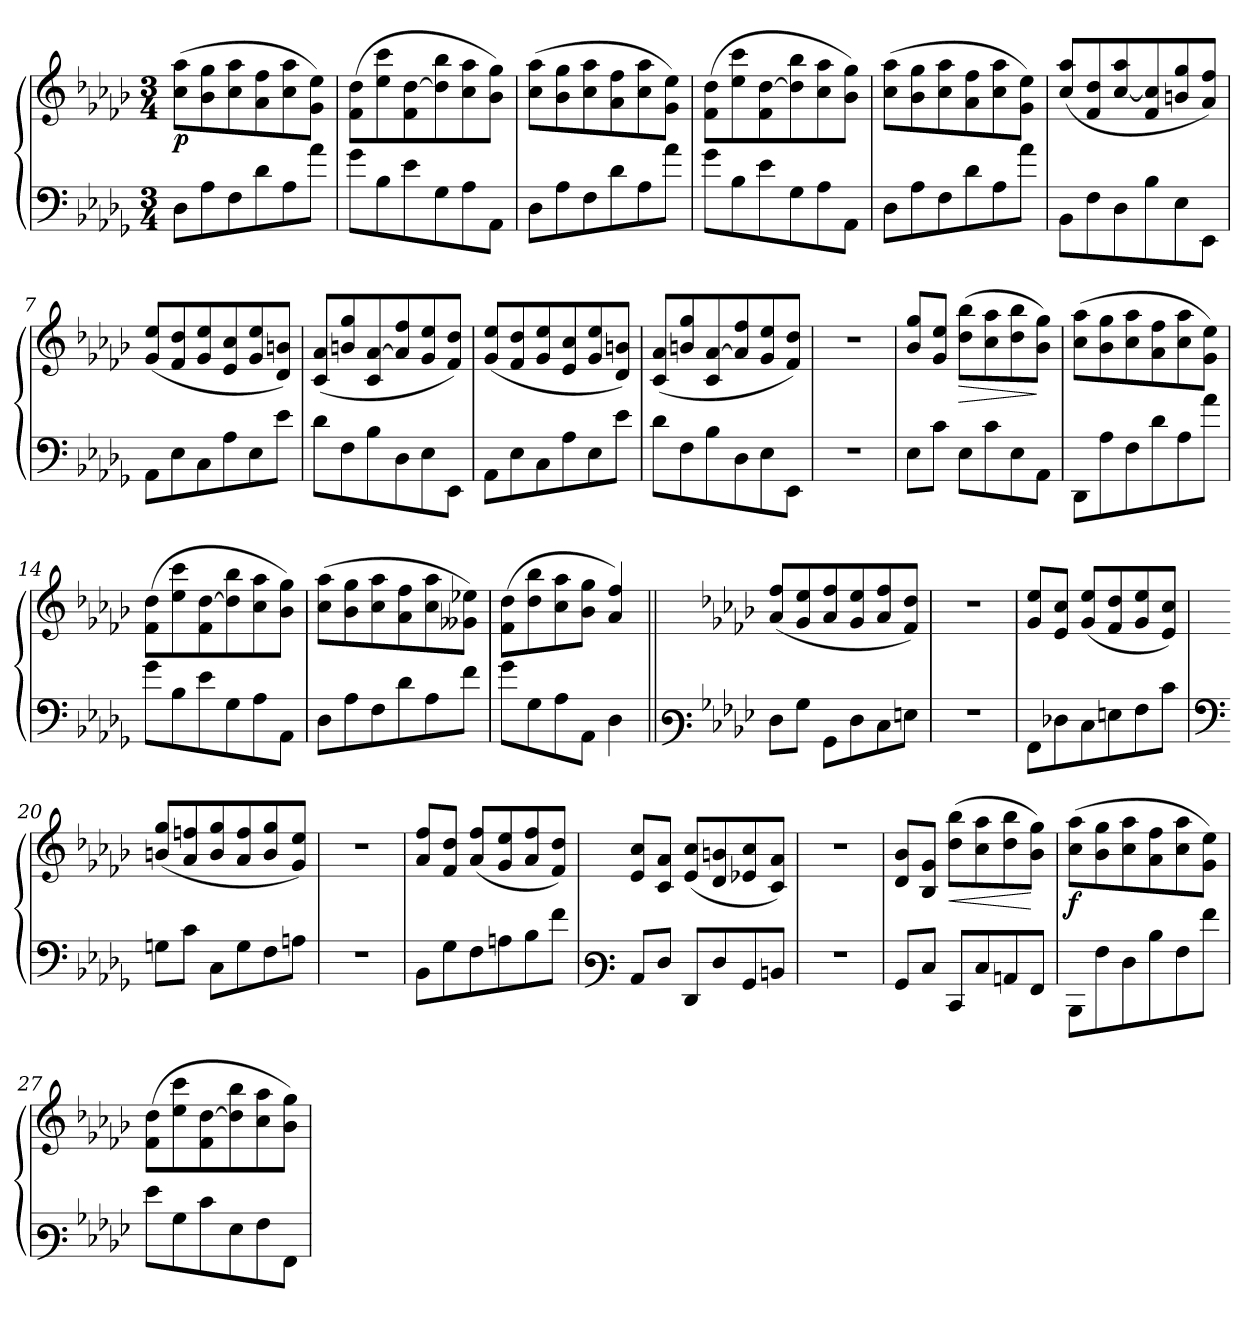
**kern	**kern	**dynam
*part1	*part1	*part1
*staff2	*staff1	*staff1/2
*clefF4	*clefG3	*
*k[b-e-a-d-g-]	*k[b-e-a-d-g-]	*
*M3/4	*M3/4	*
=1	=1	=1
!	!	!LO:DY:b
8D-\L	(>8a-\ 8ff\L	p
8A-\	8g-\ 8ee-\	.
8F\	8a-\ 8ff\	.
8d-\	8f\ 8dd-\	.
8A-\	8a-\ 8ff\	.
8a-\J	8e-\ 8cc\J)	.
=2	=2	=2
8g-\L	(>8d-\ 8b-\L	.
8B-\	8cc\ 8aa-\	.
8e-\	8d-\ [>8b-\	.
8G-\	8b-\] 8gg-\	.
8A-\	8a-\ 8ff\	.
8AA-\J	8g-\ 8ee-\J)	.
=3	=3	=3
8D-\L	(>8a-\ 8ff\L	.
8A-\	8g-\ 8ee-\	.
8F\	8a-\ 8ff\	.
8d-\	8f\ 8dd-\	.
8A-\	8a-\ 8ff\	.
8a-\J	8e-\ 8cc\J)	.
=4	=4	=4
8g-\L	(>8d-\ 8b-\L	.
8B-\	8cc\ 8aa-\	.
8e-\	8d-\ [>8b-\	.
8G-\	8b-\] 8gg-\	.
8A-\	8a-\ 8ff\	.
8AA-\J	8g-\ 8ee-\J)	.
!!LO:LB:g=z
=5	=5	=5
8D-\L	(>8a-\ 8ff\L	.
8A-\	8g-\ 8ee-\	.
8F\	8a-\ 8ff\	.
8d-\	8f\ 8dd-\	.
8A-\	8a-\ 8ff\	.
8a-\J	8e-\ 8cc\J)	.
=6	=6	=6
8BB-\L	(<8a-/ 8ff/L	.
8F\	8d-/ 8b-/	.
8D-\	[>8a-/ 8ff/	.
8B-\	8d-/ 8a-/]	.
8E-\	8gn/ 8ee-/	.
8EE-\J	8f/ 8dd-/J)	.
=7	=7	=7
8AA-\L	(<8e-/ 8cc/L	.
8E-\	8d-/ 8b-/	.
8C\	8e-/ 8cc/	.
8A-\	8c/ 8a-/	.
8E-\	8e-/ 8cc/	.
8e-\J	8B-/ 8gn/J)	.
=8	=8	=8
8d-\L	(<8A-/ 8f/L	.
8F\	8gn/ 8ee-/	.
8B-\	8A-/ [>8f/	.
8D-\	8f/] 8dd-/	.
8E-\	8e-/ 8cc/	.
8EE-\J	8d-/ 8b-/J)	.
!!LO:LB:g=z
=9	=9	=9
8AA-\L	(<8e-/ 8cc/L	.
8E-\	8d-/ 8b-/	.
8C\	8e-/ 8cc/	.
8A-\	8c/ 8a-/	.
8E-\	8e-/ 8cc/	.
8e-\J	8B-/ 8gn/J)	.
=10	=10	=10
8d-\L	(<8A-/ 8f/L	.
8F\	8gn/ 8ee-/	.
8B-\	8A-/ [>8f/	.
8D-\	8f/] 8dd-/	.
8E-\	8e-/ 8cc/	.
8EE-\J	8d-/ 8b-/J)	.
=11	=11	=11
2.r	2.r	.
=12	=12	=12
8E-\	8g-/ 8ee-/	.
8c\J	(8e-/ 8cc/J	.
!	!	!LO:HP:b
8E-\L	(>8b-\ 8gg-\L	>
8c\	8a-\ 8ff\	.
8E-\	8b-\ 8gg-\	.
8AA-\J	8g-\ 8ee-\J)	]
!!LO:LB:g=z
=13	=13	=13
8DD-\L	(>8a-\ 8ff\L	.
8A-\	8g-\ 8ee-\	.
8F\	8a-\ 8ff\	.
8d-\	8f\ 8dd-\	.
8A-\	8a-\ 8ff\	.
8a-\J	8e-\ 8cc\J)	.
=14	=14	=14
8g-\L	(>8d-\ 8b-\L	.
8B-\	8cc\ 8aa-\	.
8e-\	8d-\ [>8b-\	.
8G-\	8b-\] 8gg-\	.
8A-\	8a-\ 8ff\	.
8AA-\J	8g-\ 8ee-\J)	.
=15	=15	=15
8D-\L	(>8a-\ 8ff\L	.
8A-\	8g-\ 8ee-\	.
8F\	8a-\ 8ff\	.
8d-\	8f\ 8dd-\	.
8A-\	8a-\ 8ff\	.
8f\J	8e--X\ 8cc-X\J)	.
=16	=16	=16
8g-\L	(>8d-\ 8b-\L	.
8G-\	8b-\ 8gg-\	.
8A-\	8a-\ 8ff\	.
8AA-\J	8g-\ 8ee-\J	.
4D-\	4f/ 4dd-/)	.
!!LO:PB:g=z
=17||	=17||	=17||
*clefF3	*	*
*k[b-e-a-d-g-]	*k[b-e-a-d-g-]	*
8F\	(<8f/ 8dd-/L	.
8B-\J	8e-/ 8cc/	.
8BB-\L	8f/ 8dd-/	.
8F\	8e-/ 8cc/	.
8E-\	8f/ 8dd-/	.
8Gn\J	8d-/ 8b-/J)	.
=18	=18	=18
2.r	2.r	.
=19	=19	=19
8AA-\L	8e-/ 8cc/	.
8F-X\	(8c/ 8a-/J	.
8E-\	(<8e-/ 8cc/L	.
8Gn\	8d-/ 8b-/	.
8A-\	8e-/ 8cc/	.
8e-\J	8c/ 8a-/J)	.
!!LO:LB:g=z
=20	=20	=20
*clefF4	*	*
8Gn\	(<8gn/ 8ee-/L	.
8c\J	8f/ 8ddn/	.
8C\L	8g/ 8ee-/	.
8G\	8f/ 8dd/	.
8F\	8g/ 8ee-/	.
8An\J	8e-/ 8cc/J)	.
=21	=21	=21
2.r	2.r	.
=22	=22	=22
8BB-\L	8f/ 8dd-/	.
8G-\	(8d-/ 8b-/J	.
8F\	(<8f/ 8dd-/L	.
8An\	8e-/ 8cc/	.
8B-\	8f/ 8dd-/	.
8f\J	8d-/ 8b-/J)	.
!!LO:LB:g=z
=23	=23	=23
*clefF3	*	*
8C/	8c/ 8a-/	.
8F/J	(8A-/ 8f/J	.
8FF/L	(<8c/ 8a-/L	.
8F/	8B-/ 8gn/	.
8BB-/	8c-X/ 8a-/	.
8Dn/J	8A-/ 8f/J)	.
=24	=24	=24
2.r	2.r	.
=25	=25	=25
8BB-/	8B-/ 8g-/	.
8E-/J	(8G-/ 8e-/J	.
!	!	!LO:HP:b
8EE-/L	(>8b-\ 8gg-\L	<
8E-/	8a-\ 8ff\	.
8Cn/	8b-\ 8gg-\	.
8AA-/J	8g-\ 8ee-\J)	[
!!LO:LB:g=z
=26	=26	=26
!	!	!LO:DY:b
8DD-\L	(>8a-\ 8ff\L	f
8A-\	8g-\ 8ee-\	.
8F\	8a-\ 8ff\	.
8d-\	8f\ 8dd-\	.
8A-\	8a-\ 8ff\	.
8a-\J	8e-\ 8cc\J)	.
=27	=27	=27
8g-\L	(>8d-\ 8b-\L	.
8B-\	8cc\ 8aa-\	.
8e-\	8d-\ [>8b-\	.
8G-\	8b-\] 8gg-\	.
8A-\	8a-\ 8ff\	.
8AA-\J	8g-\ 8ee-\J)	.
=	=	=
*-	*-	*-
